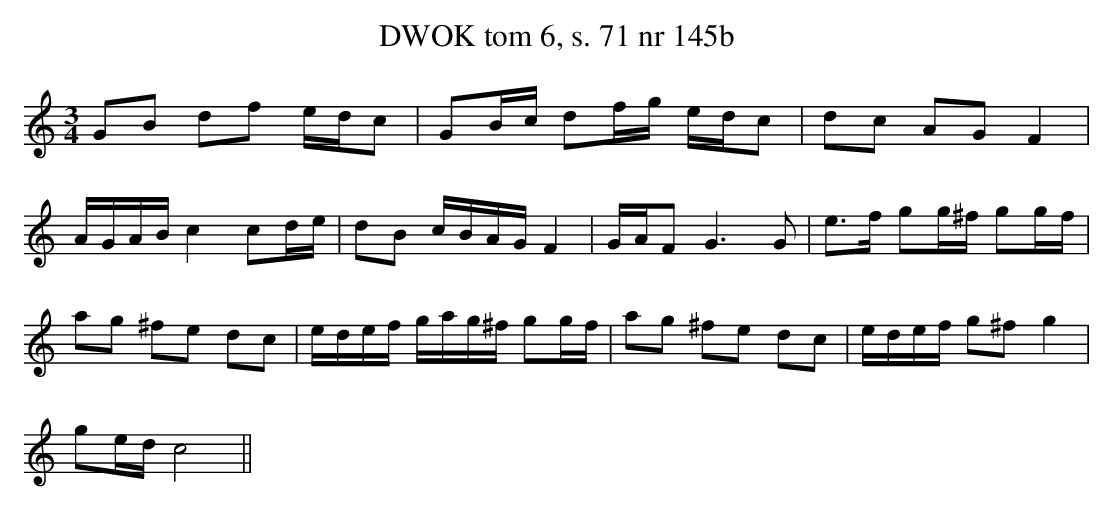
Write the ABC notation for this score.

X:1
T:DWOK tom 6, s. 71 nr 145b
L:1/16
M:3/4
K:C
G2B2 d2f2 edc2|G2Bc d2fg edc2|d2c2 A2G2 F4|
AGAB c4 c2de|d2B2 cBAG F4|GAF2 G6G2|e3f g2g^f g2gf|
a2g2 ^f2e2 d2c2|edef gag^f g2gf|a2g2 ^f2e2 d2c2|edef g2^f2 g4|
g2ed c8||
